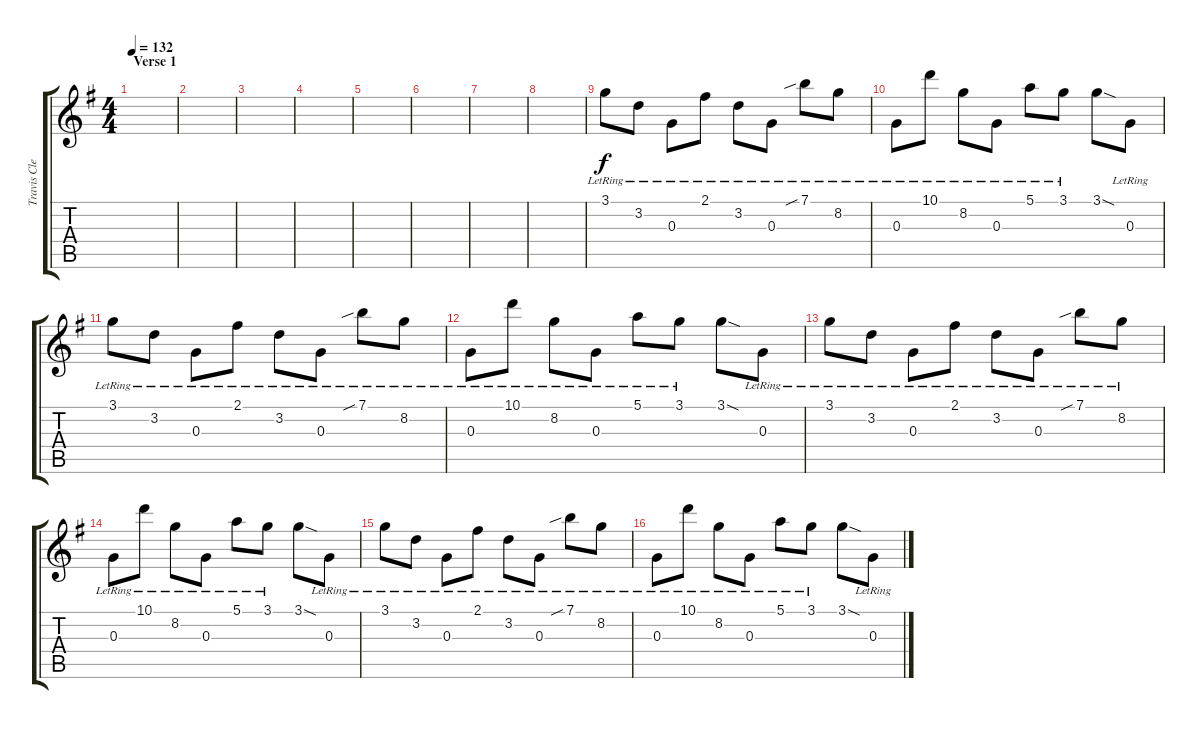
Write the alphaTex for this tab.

\track ("Travis Clean" "Travis Cle") {instrument electricguitarclean}
\staff {score tabs}
\tuning (E4 B3 G3 D3 A2 E2) {hide}
\ts (4 4)
\section ("" "Verse 1")
\tempo 132
\clef g2
\ks g
|
|
|
|
|
|
|
|
3.1{lr}.8 3.2{lr}.8 0.3{lr}.8 2.1{lr}.8 3.2{lr}.8 0.3{lr}.8 7.1{sib lr}.8 8.2{lr}.8 |
0.3{lr}.8 10.1{lr}.8 8.2{lr}.8 0.3{lr}.8 5.1{lr}.8 3.1{lr}.8 3.1{sod}.8 0.3{lr}.8 |
3.1{lr}.8 3.2{lr}.8 0.3{lr}.8 2.1{lr}.8 3.2{lr}.8 0.3{lr}.8 7.1{sib lr}.8 8.2{lr}.8 |
0.3{lr}.8 10.1{lr}.8 8.2{lr}.8 0.3{lr}.8 5.1{lr}.8 3.1{lr}.8 3.1{sod}.8 0.3{lr}.8 |
3.1{lr}.8 3.2{lr}.8 0.3{lr}.8 2.1{lr}.8 3.2{lr}.8 0.3{lr}.8 7.1{sib lr}.8 8.2{lr}.8 |
0.3{lr}.8 10.1{lr}.8 8.2{lr}.8 0.3{lr}.8 5.1{lr}.8 3.1{lr}.8 3.1{sod}.8 0.3{lr}.8 |
3.1{lr}.8 3.2{lr}.8 0.3{lr}.8 2.1{lr}.8 3.2{lr}.8 0.3{lr}.8 7.1{sib lr}.8 8.2{lr}.8 |
0.3{lr}.8 10.1{lr}.8 8.2{lr}.8 0.3{lr}.8 5.1{lr}.8 3.1{lr}.8 3.1{sod}.8 0.3{lr}.8
